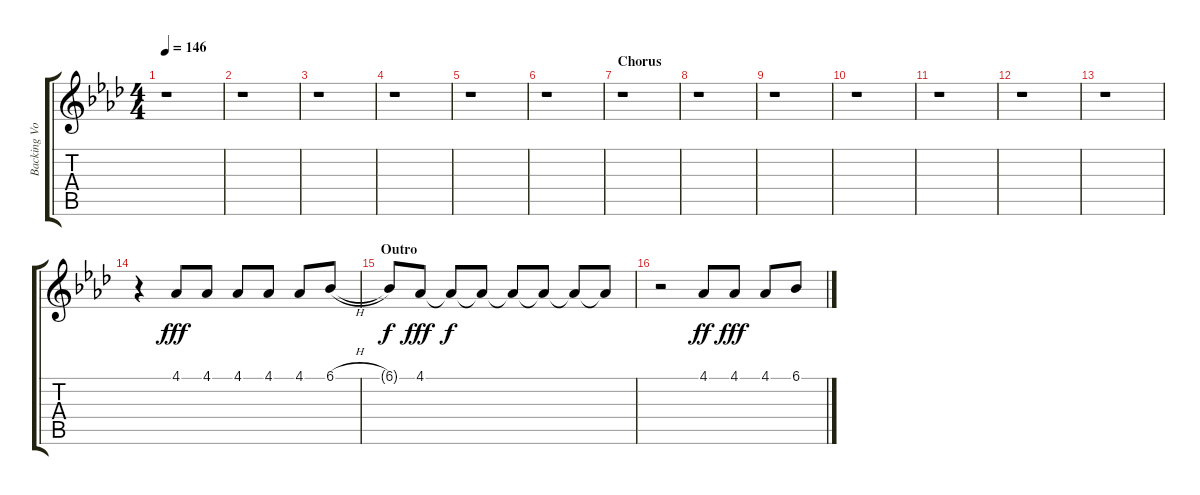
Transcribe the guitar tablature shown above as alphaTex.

\track ("Backing Vocals" "Backing Vo") {instrument sopranosax}
\staff {score tabs}
\tuning (E4 B3 G3 D3 A2 E2) {hide}
\ts (4 4)
\tempo 146
\clef g2
\ks ab
r.1{dy fff} |
r.1 |
r.1 |
r.1 |
r.1 |
r.1 |
\section ("" "Chorus")
r.1 |
r.1 |
r.1 |
r.1 |
r.1 |
r.1 |
r.1 |
r.4 4.1.8 4.1.8 4.1.8 4.1.8 4.1.8 6.1{h}.8 |
\section ("" "Outro")
6.1{t}.8{dy f} 4.1.8{dy fff} 4.1{t}.8{dy f} 4.1{t}.8 4.1{t}.8 4.1{t}.8 4.1{t}.8 4.1{t}.8 |
r.2 4.1.8{dy ff} 4.1.8{dy fff} 4.1.8 6.1{h}.8
